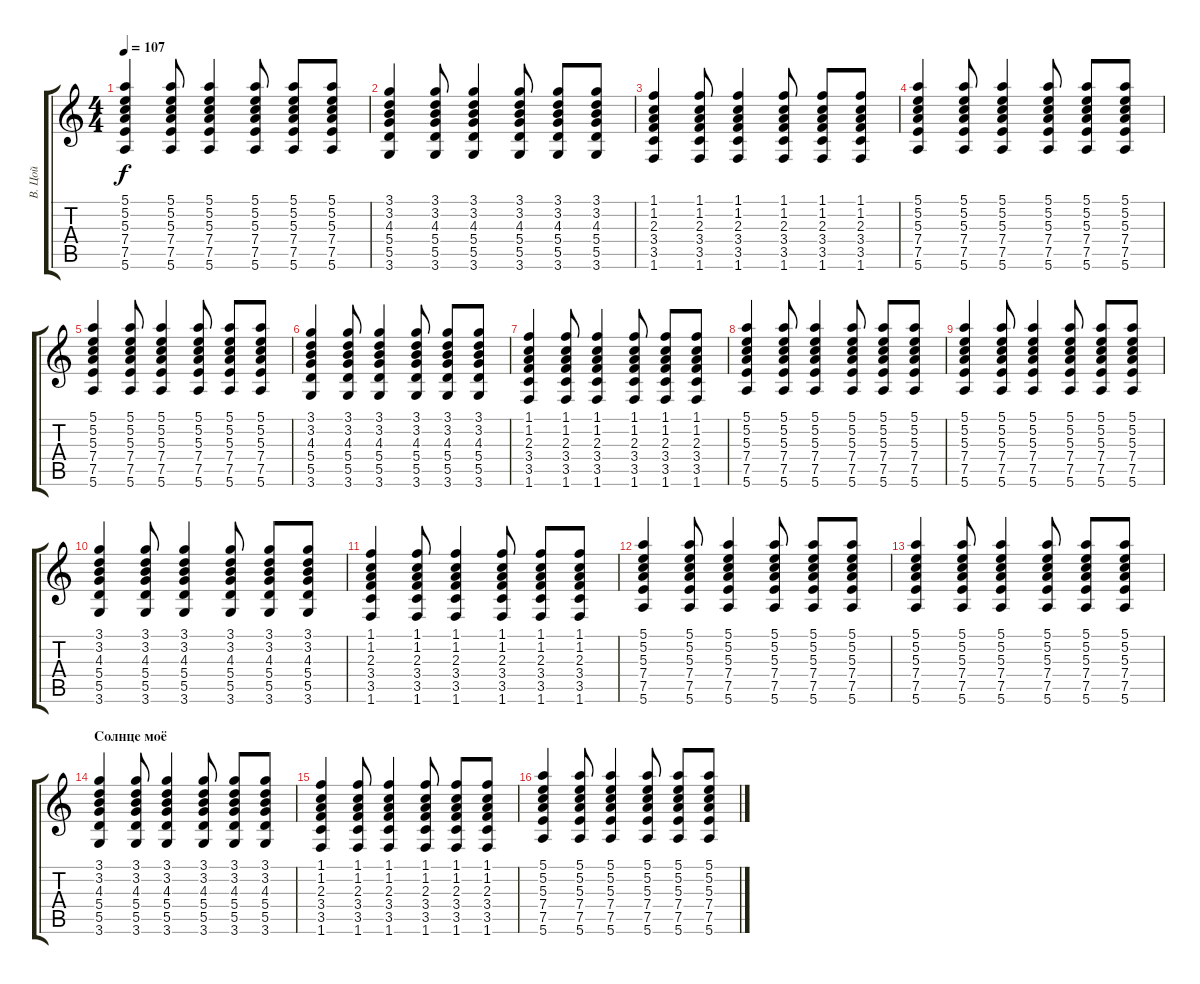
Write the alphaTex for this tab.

\track ("В. Цой" "В. Цой") {instrument acousticguitarsteel}
\staff {score tabs}
\tuning (E4 B3 G3 D3 A2 E2) {hide}
\ts (4 4)
\tempo 107
\clef g2
\ks c
(5.1 5.2 5.3 7.4 7.5 5.6).4{dy f} (5.1 5.2 5.3 7.4 7.5 5.6).8 (5.1 5.2 5.3 7.4 7.5 5.6).4 (5.1 5.2 5.3 7.4 7.5 5.6).8 (5.1 5.2 5.3 7.4 7.5 5.6).8 (5.1 5.2 5.3 7.4 7.5 5.6).8 |
(3.1 3.2 4.3 5.4 5.5 3.6).4 (3.1 3.2 4.3 5.4 5.5 3.6).8 (3.1 3.2 4.3 5.4 5.5 3.6).4 (3.1 3.2 4.3 5.4 5.5 3.6).8 (3.1 3.2 4.3 5.4 5.5 3.6).8 (3.1 3.2 4.3 5.4 5.5 3.6).8 |
(1.1 1.2 2.3 3.4 3.5 1.6).4 (1.1 1.2 2.3 3.4 3.5 1.6).8 (1.1 1.2 2.3 3.4 3.5 1.6).4 (1.1 1.2 2.3 3.4 3.5 1.6).8 (1.1 1.2 2.3 3.4 3.5 1.6).8 (1.1 1.2 2.3 3.4 3.5 1.6).8 |
(5.1 5.2 5.3 7.4 7.5 5.6).4 (5.1 5.2 5.3 7.4 7.5 5.6).8 (5.1 5.2 5.3 7.4 7.5 5.6).4 (5.1 5.2 5.3 7.4 7.5 5.6).8 (5.1 5.2 5.3 7.4 7.5 5.6).8 (5.1 5.2 5.3 7.4 7.5 5.6).8 |
(5.1 5.2 5.3 7.4 7.5 5.6).4 (5.1 5.2 5.3 7.4 7.5 5.6).8 (5.1 5.2 5.3 7.4 7.5 5.6).4 (5.1 5.2 5.3 7.4 7.5 5.6).8 (5.1 5.2 5.3 7.4 7.5 5.6).8 (5.1 5.2 5.3 7.4 7.5 5.6).8 |
(3.1 3.2 4.3 5.4 5.5 3.6).4 (3.1 3.2 4.3 5.4 5.5 3.6).8 (3.1 3.2 4.3 5.4 5.5 3.6).4 (3.1 3.2 4.3 5.4 5.5 3.6).8 (3.1 3.2 4.3 5.4 5.5 3.6).8 (3.1 3.2 4.3 5.4 5.5 3.6).8 |
(1.1 1.2 2.3 3.4 3.5 1.6).4 (1.1 1.2 2.3 3.4 3.5 1.6).8 (1.1 1.2 2.3 3.4 3.5 1.6).4 (1.1 1.2 2.3 3.4 3.5 1.6).8 (1.1 1.2 2.3 3.4 3.5 1.6).8 (1.1 1.2 2.3 3.4 3.5 1.6).8 |
(5.1 5.2 5.3 7.4 7.5 5.6).4 (5.1 5.2 5.3 7.4 7.5 5.6).8 (5.1 5.2 5.3 7.4 7.5 5.6).4 (5.1 5.2 5.3 7.4 7.5 5.6).8 (5.1 5.2 5.3 7.4 7.5 5.6).8 (5.1 5.2 5.3 7.4 7.5 5.6).8 |
(5.1 5.2 5.3 7.4 7.5 5.6).4 (5.1 5.2 5.3 7.4 7.5 5.6).8 (5.1 5.2 5.3 7.4 7.5 5.6).4 (5.1 5.2 5.3 7.4 7.5 5.6).8 (5.1 5.2 5.3 7.4 7.5 5.6).8 (5.1 5.2 5.3 7.4 7.5 5.6).8 |
(3.1 3.2 4.3 5.4 5.5 3.6).4 (3.1 3.2 4.3 5.4 5.5 3.6).8 (3.1 3.2 4.3 5.4 5.5 3.6).4 (3.1 3.2 4.3 5.4 5.5 3.6).8 (3.1 3.2 4.3 5.4 5.5 3.6).8 (3.1 3.2 4.3 5.4 5.5 3.6).8 |
(1.1 1.2 2.3 3.4 3.5 1.6).4 (1.1 1.2 2.3 3.4 3.5 1.6).8 (1.1 1.2 2.3 3.4 3.5 1.6).4 (1.1 1.2 2.3 3.4 3.5 1.6).8 (1.1 1.2 2.3 3.4 3.5 1.6).8 (1.1 1.2 2.3 3.4 3.5 1.6).8 |
(5.1 5.2 5.3 7.4 7.5 5.6).4 (5.1 5.2 5.3 7.4 7.5 5.6).8 (5.1 5.2 5.3 7.4 7.5 5.6).4 (5.1 5.2 5.3 7.4 7.5 5.6).8 (5.1 5.2 5.3 7.4 7.5 5.6).8 (5.1 5.2 5.3 7.4 7.5 5.6).8 |
(5.1 5.2 5.3 7.4 7.5 5.6).4 (5.1 5.2 5.3 7.4 7.5 5.6).8 (5.1 5.2 5.3 7.4 7.5 5.6).4 (5.1 5.2 5.3 7.4 7.5 5.6).8 (5.1 5.2 5.3 7.4 7.5 5.6).8 (5.1 5.2 5.3 7.4 7.5 5.6).8 |
\section ("" "Солнце моё")
(3.1 3.2 4.3 5.4 5.5 3.6).4 (3.1 3.2 4.3 5.4 5.5 3.6).8 (3.1 3.2 4.3 5.4 5.5 3.6).4 (3.1 3.2 4.3 5.4 5.5 3.6).8 (3.1 3.2 4.3 5.4 5.5 3.6).8 (3.1 3.2 4.3 5.4 5.5 3.6).8 |
(1.1 1.2 2.3 3.4 3.5 1.6).4 (1.1 1.2 2.3 3.4 3.5 1.6).8 (1.1 1.2 2.3 3.4 3.5 1.6).4 (1.1 1.2 2.3 3.4 3.5 1.6).8 (1.1 1.2 2.3 3.4 3.5 1.6).8 (1.1 1.2 2.3 3.4 3.5 1.6).8 |
(5.1 5.2 5.3 7.4 7.5 5.6).4 (5.1 5.2 5.3 7.4 7.5 5.6).8 (5.1 5.2 5.3 7.4 7.5 5.6).4 (5.1 5.2 5.3 7.4 7.5 5.6).8 (5.1 5.2 5.3 7.4 7.5 5.6).8 (5.1 5.2 5.3 7.4 7.5 5.6).8
